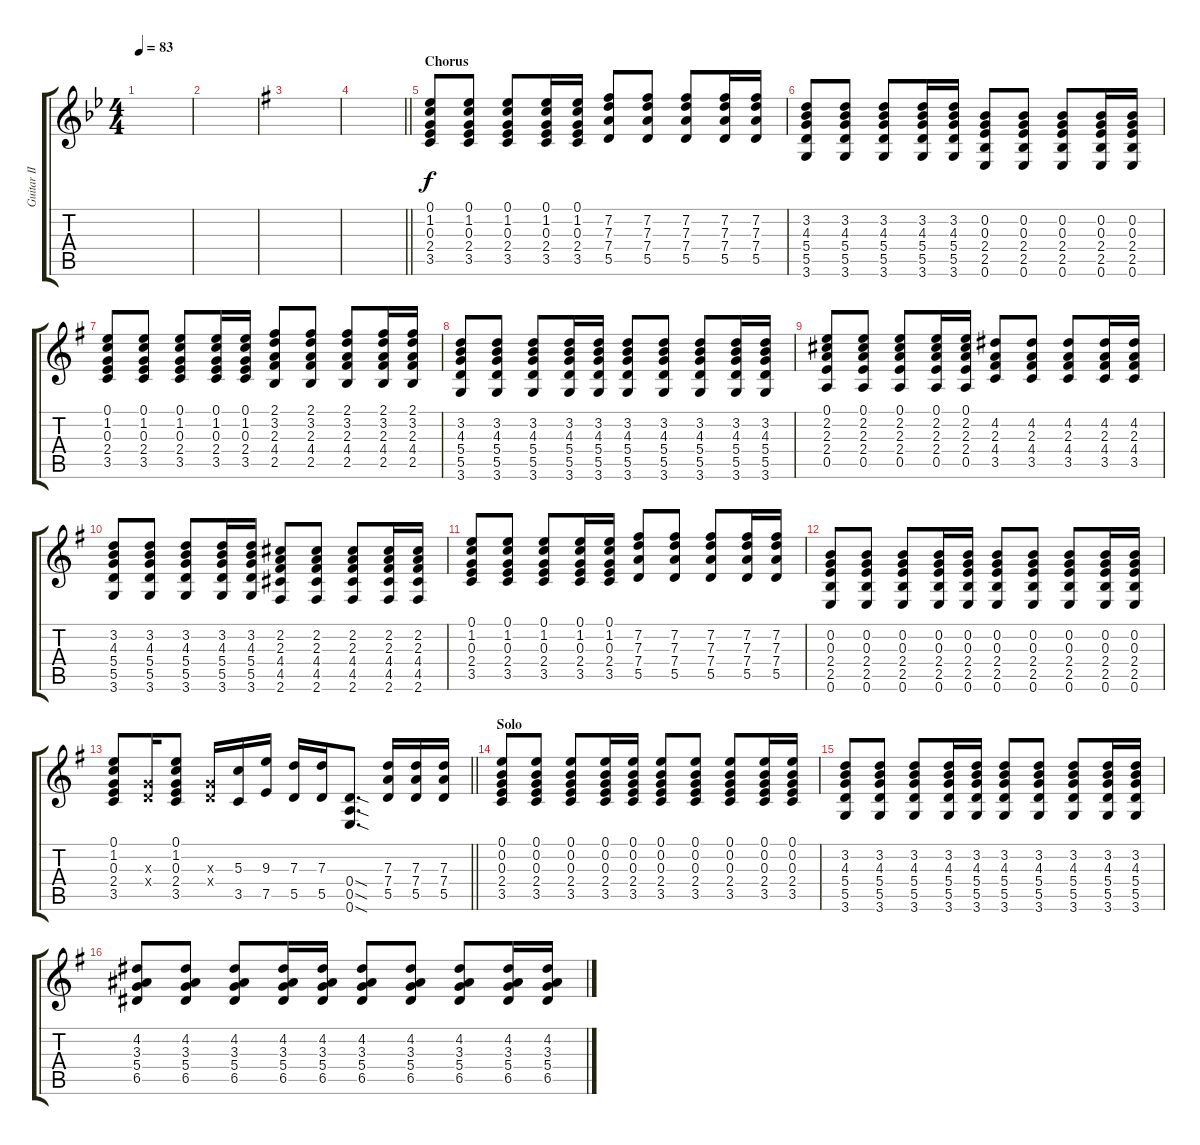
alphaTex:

\track ("Guitar II" "Guitar II") {instrument overdrivenguitar}
\staff {score tabs}
\tuning (E4 B3 G3 D3 A2 E2) {hide}
\ts (4 4)
\tempo 83
\clef g2
\ks bb
|
|
\ks g
|
\barLineRight lightlight
|
\section ("" "Chorus")
(0.1 1.2 0.3 2.4 3.5).8 (0.1 1.2 0.3 2.4 3.5).8 (0.1 1.2 0.3 2.4 3.5).8 (0.1 1.2 0.3 2.4 3.5).16 (0.1 1.2 0.3 2.4 3.5).16 (7.2 7.3 7.4 5.5).8 (7.2 7.3 7.4 5.5).8 (7.2 7.3 7.4 5.5).8 (7.2 7.3 7.4 5.5).16 (7.2 7.3 7.4 5.5).16 |
(3.2 4.3 5.4 5.5 3.6).8 (3.2 4.3 5.4 5.5 3.6).8 (3.2 4.3 5.4 5.5 3.6).8 (3.2 4.3 5.4 5.5 3.6).16 (3.2 4.3 5.4 5.5 3.6).16 (0.2 0.3 2.4 2.5 0.6).8 (0.2 0.3 2.4 2.5 0.6).8 (0.2 0.3 2.4 2.5 0.6).8 (0.2 0.3 2.4 2.5 0.6).16 (0.2 0.3 2.4 2.5 0.6).16 |
(0.1 1.2 0.3 2.4 3.5).8 (0.1 1.2 0.3 2.4 3.5).8 (0.1 1.2 0.3 2.4 3.5).8 (0.1 1.2 0.3 2.4 3.5).16 (0.1 1.2 0.3 2.4 3.5).16 (2.1 3.2 2.3 4.4 2.5).8 (2.1 3.2 2.3 4.4 2.5).8 (2.1 3.2 2.3 4.4 2.5).8 (2.1 3.2 2.3 4.4 2.5).16 (2.1 3.2 2.3 4.4 2.5).16 |
(3.2 4.3 5.4 5.5 3.6).8 (3.2 4.3 5.4 5.5 3.6).8 (3.2 4.3 5.4 5.5 3.6).8 (3.2 4.3 5.4 5.5 3.6).16 (3.2 4.3 5.4 5.5 3.6).16 (3.2 4.3 5.4 5.5 3.6).8 (3.2 4.3 5.4 5.5 3.6).8 (3.2 4.3 5.4 5.5 3.6).8 (3.2 4.3 5.4 5.5 3.6).16 (3.2 4.3 5.4 5.5 3.6).16 |
(0.1 2.2 2.3 2.4 0.5).8 (0.1 2.2 2.3 2.4 0.5).8 (0.1 2.2 2.3 2.4 0.5).8 (0.1 2.2 2.3 2.4 0.5).16 (0.1 2.2 2.3 2.4 0.5).16 (4.2 2.3 4.4 3.5).8 (4.2 2.3 4.4 3.5).8 (4.2 2.3 4.4 3.5).8 (4.2 2.3 4.4 3.5).16 (4.2 2.3 4.4 3.5).16 |
(3.2 4.3 5.4 5.5 3.6).8 (3.2 4.3 5.4 5.5 3.6).8 (3.2 4.3 5.4 5.5 3.6).8 (3.2 4.3 5.4 5.5 3.6).16 (3.2 4.3 5.4 5.5 3.6).16 (2.2 2.3 4.4 4.5 2.6).8 (2.2 2.3 4.4 4.5 2.6).8 (2.2 2.3 4.4 4.5 2.6).8 (2.2 2.3 4.4 4.5 2.6).16 (2.2 2.3 4.4 4.5 2.6).16 |
(0.1 1.2 0.3 2.4 3.5).8 (0.1 1.2 0.3 2.4 3.5).8 (0.1 1.2 0.3 2.4 3.5).8 (0.1 1.2 0.3 2.4 3.5).16 (0.1 1.2 0.3 2.4 3.5).16 (7.2 7.3 7.4 5.5).8 (7.2 7.3 7.4 5.5).8 (7.2 7.3 7.4 5.5).8 (7.2 7.3 7.4 5.5).16 (7.2 7.3 7.4 5.5).16 |
(0.2 0.3 2.4 2.5 0.6).8 (0.2 0.3 2.4 2.5 0.6).8 (0.2 0.3 2.4 2.5 0.6).8 (0.2 0.3 2.4 2.5 0.6).16 (0.2 0.3 2.4 2.5 0.6).16 (0.2 0.3 2.4 2.5 0.6).8 (0.2 0.3 2.4 2.5 0.6).8 (0.2 0.3 2.4 2.5 0.6).8 (0.2 0.3 2.4 2.5 0.6).16 (0.2 0.3 2.4 2.5 0.6).16 |
\barLineRight lightlight
(0.1 1.2 0.3 2.4 3.5).8 (0.3{x} 0.4{x}).16 (0.1 1.2 0.3 2.4 3.5).8 (0.3{x} 0.4{x}).16 (5.3 3.5).16 (9.3 7.5).16 (7.3 5.5).16 (7.3 5.5).16 (0.4{sod} 0.5{sod} 0.6{sod}).8{d} (7.3 7.4 5.5).16 (7.3 7.4 5.5).16 (7.3 7.4 5.5).16 |
\section ("" "Solo")
(0.1 0.2 0.3 2.4 3.5).8 (0.1 0.2 0.3 2.4 3.5).8 (0.1 0.2 0.3 2.4 3.5).8 (0.1 0.2 0.3 2.4 3.5).16 (0.1 0.2 0.3 2.4 3.5).16 (0.1 0.2 0.3 2.4 3.5).8 (0.1 0.2 0.3 2.4 3.5).8 (0.1 0.2 0.3 2.4 3.5).8 (0.1 0.2 0.3 2.4 3.5).16 (0.1 0.2 0.3 2.4 3.5).16 |
(3.2 4.3 5.4 5.5 3.6).8 (3.2 4.3 5.4 5.5 3.6).8 (3.2 4.3 5.4 5.5 3.6).8 (3.2 4.3 5.4 5.5 3.6).16 (3.2 4.3 5.4 5.5 3.6).16 (3.2 4.3 5.4 5.5 3.6).8 (3.2 4.3 5.4 5.5 3.6).8 (3.2 4.3 5.4 5.5 3.6).8 (3.2 4.3 5.4 5.5 3.6).16 (3.2 4.3 5.4 5.5 3.6).16 |
(4.2 3.3 5.4 6.5).8 (4.2 3.3 5.4 6.5).8 (4.2 3.3 5.4 6.5).8 (4.2 3.3 5.4 6.5).16 (4.2 3.3 5.4 6.5).16 (4.2 3.3 5.4 6.5).8 (4.2 3.3 5.4 6.5).8 (4.2 3.3 5.4 6.5).8 (4.2 3.3 5.4 6.5).16 (4.2 3.3 5.4 6.5).16
